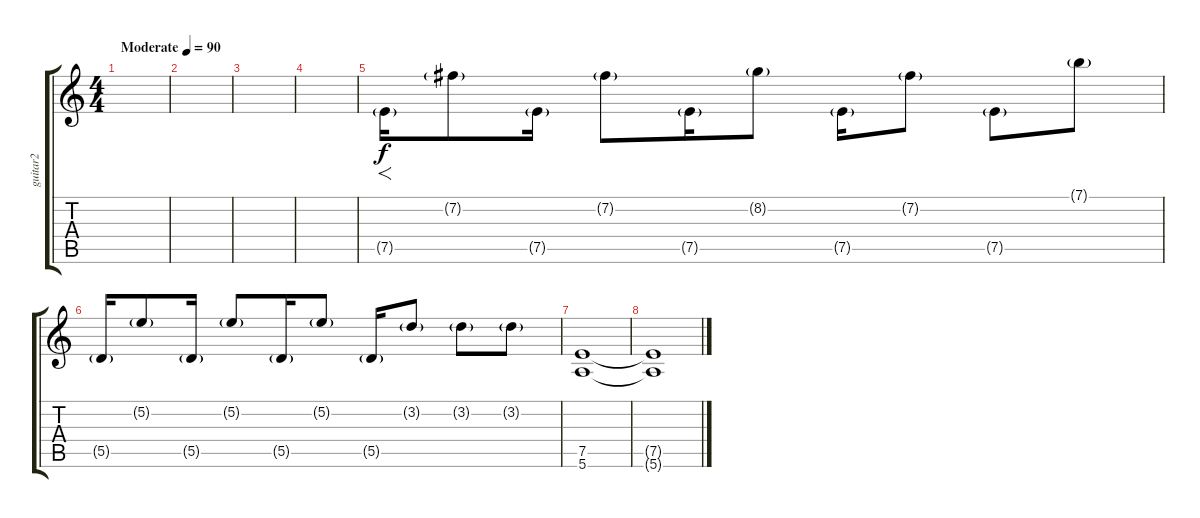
\track ("guitar2" "guitar2") {instrument overdrivenguitar}
\staff {score tabs}
\tuning (E4 B3 G3 D3 A2 E2) {hide}
\ts (4 4)
\tempo (90 "Moderate")
\clef g2
\ks c
|
|
|
|
7.5{g}.16{f} 7.2{g}.8 7.5{g}.16 7.2{g}.8 7.5{g}.16 8.2{g}.8 7.5{g}.16 7.2{g}.8 7.5{g}.8 7.1{g}.8 |
5.5{g}.16 5.2{g}.8 5.5{g}.16 5.2{g}.8 5.5{g}.16 5.2{g}.8 5.5{g}.16 3.2{g}.8 3.2{g}.8 3.2{g}.8 |
(7.5 5.6).1{dy f volume 0} |
(7.5{t} 5.6{t}).1
